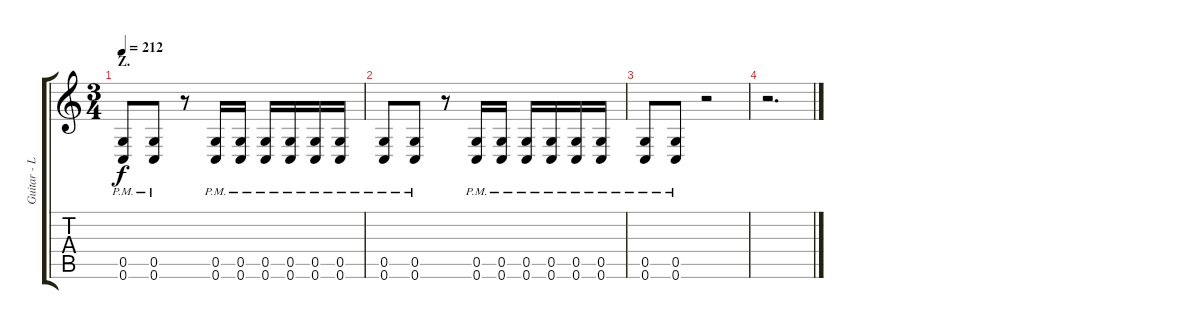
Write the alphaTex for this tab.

\track ("Guitar - Left" "Guitar - L") {instrument distortionguitar}
\staff {score tabs}
\tuning (D4 A3 F3 C3 G2 C2) {hide}
\ts (3 4)
\section ("" "Z.")
\tempo 212
\clef g2
\ks c
(0.5{pm} 0.6{pm}).8{dy f} (0.5{pm} 0.6{pm}).8 r.8 (0.5{pm} 0.6{pm}).16 (0.5{pm} 0.6{pm}).16 (0.5{pm} 0.6{pm}).16 (0.5{pm} 0.6{pm}).16 (0.5{pm} 0.6{pm}).16 (0.5{pm} 0.6{pm}).16 |
(0.5{pm} 0.6{pm}).8 (0.5{pm} 0.6{pm}).8 r.8 (0.5{pm} 0.6{pm}).16 (0.5{pm} 0.6{pm}).16 (0.5{pm} 0.6{pm}).16 (0.5{pm} 0.6{pm}).16 (0.5{pm} 0.6{pm}).16 (0.5{pm} 0.6{pm}).16 |
(0.5{pm} 0.6{pm}).8 (0.5{pm} 0.6{pm}).8 r.2 |
r.2{d}
